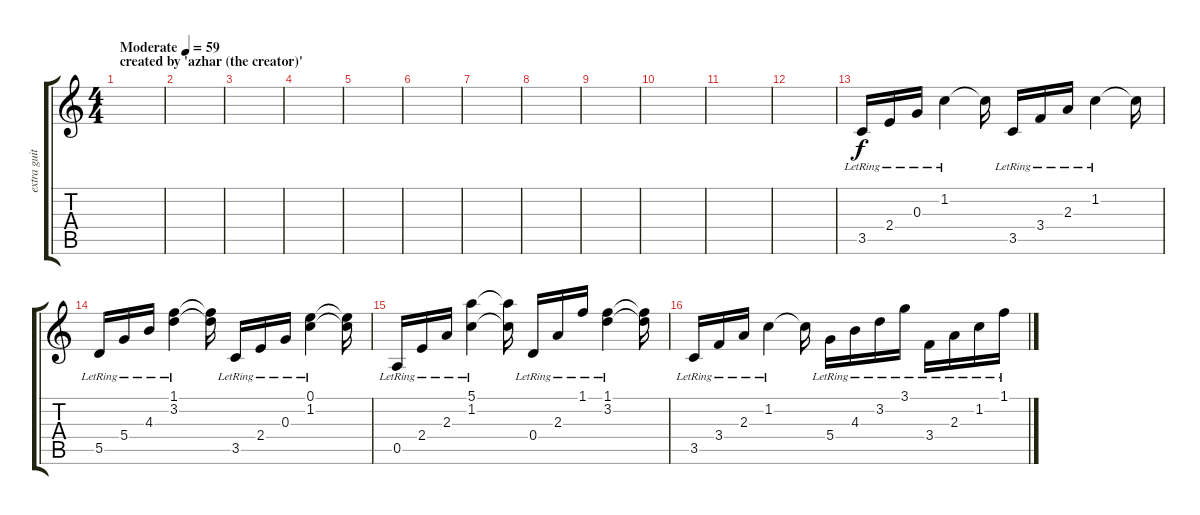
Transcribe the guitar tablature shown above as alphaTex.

\track ("extra guitar 1" "extra guit") {instrument electricguitarclean}
\staff {score tabs}
\tuning (E4 B3 G3 D3 A2 E2) {hide}
\ts (4 4)
\section ("" "created by 'azhar (the creator)'")
\tempo (59 "Moderate")
\clef g2
\ks c
|
|
|
|
|
|
|
|
|
|
|
|
3.5{lr}.16 2.4{lr}.16 0.3{lr}.16 1.2{lr}.4 1.2{t}.16 3.5{lr}.16 3.4{lr}.16 2.3{lr}.16 1.2{lr}.4 1.2{t}.16 |
5.5{lr}.16 5.4{lr}.16 4.3{lr}.16 (1.1 3.2{lr}).4 (1.1{t} 3.2{t}).16 3.5{lr}.16 2.4{lr}.16 0.3{lr}.16 (0.1 1.2{lr}).4 (0.1{t} 1.2{t}).16 |
0.5{lr}.16 2.4{lr}.16 2.3{lr}.16 (5.1 1.2{lr}).4 (5.1{t} 1.2{t}).16 0.4{lr}.16 2.3{lr}.16 1.1{lr}.16 (1.1{lr} 3.2{lr}).4 (1.1{t} 3.2{t}).16 |
3.5{lr}.16 3.4{lr}.16 2.3{lr}.16 1.2{lr}.4 1.2{t}.16 5.4{lr}.16 4.3{lr}.16 3.2{lr}.16 3.1{lr}.16 3.4{lr}.16 2.3{lr}.16 1.2{lr}.16 1.1{lr}.16
